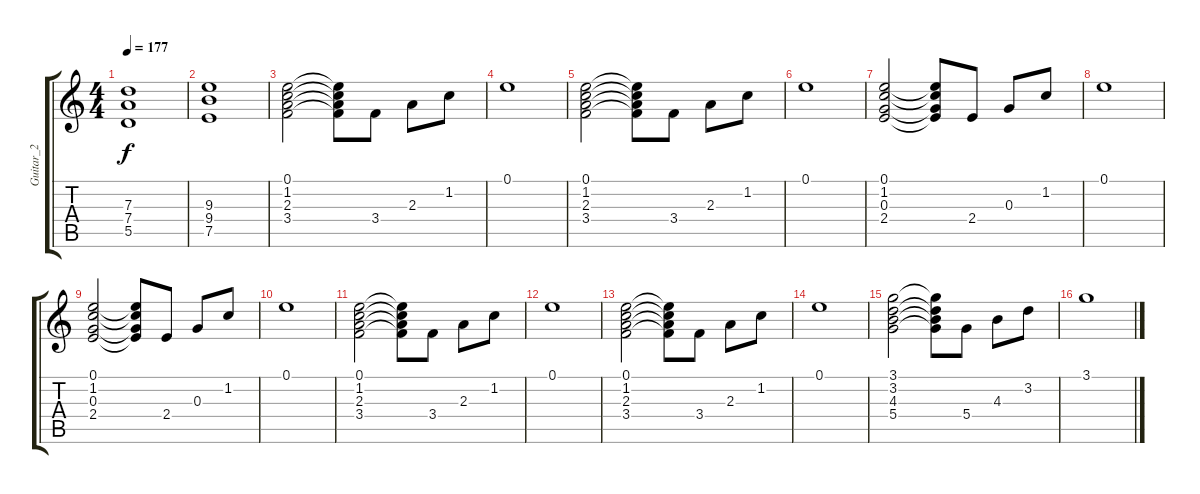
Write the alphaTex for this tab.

\track ("Guitar_2" "Guitar_2") {instrument distortionguitar}
\staff {score tabs}
\tuning (E4 B3 G3 D3 A2 E2) {hide}
\ts (4 4)
\tempo 177
\clef g2
\ks c
(7.3 7.4 5.5).1{dy f} |
(9.3 9.4 7.5).1 |
(0.1 1.2 2.3 3.4).2 (0.1{t} 1.2{t} 2.3{t} 3.4{t}).8 3.4.8 2.3.8 1.2.8 |
0.1.1 |
(0.1 1.2 2.3 3.4).2 (0.1{t} 1.2{t} 2.3{t} 3.4{t}).8 3.4.8 2.3.8 1.2.8 |
0.1.1 |
(0.1 1.2 0.3 2.4).2 (0.1{t} 1.2{t} 0.3{t} 2.4{t}).8 2.4.8 0.3.8 1.2.8 |
0.1.1 |
(0.1 1.2 0.3 2.4).2 (0.1{t} 1.2{t} 0.3{t} 2.4{t}).8 2.4.8 0.3.8 1.2.8 |
0.1.1 |
(0.1 1.2 2.3 3.4).2 (0.1{t} 1.2{t} 2.3{t} 3.4{t}).8 3.4.8 2.3.8 1.2.8 |
0.1.1 |
(0.1 1.2 2.3 3.4).2 (0.1{t} 1.2{t} 2.3{t} 3.4{t}).8 3.4.8 2.3.8 1.2.8 |
0.1.1 |
(3.1 3.2 4.3 5.4).2 (3.1{t} 3.2{t} 4.3{t} 5.4{t}).8 5.4.8 4.3.8 3.2.8 |
3.1.1
